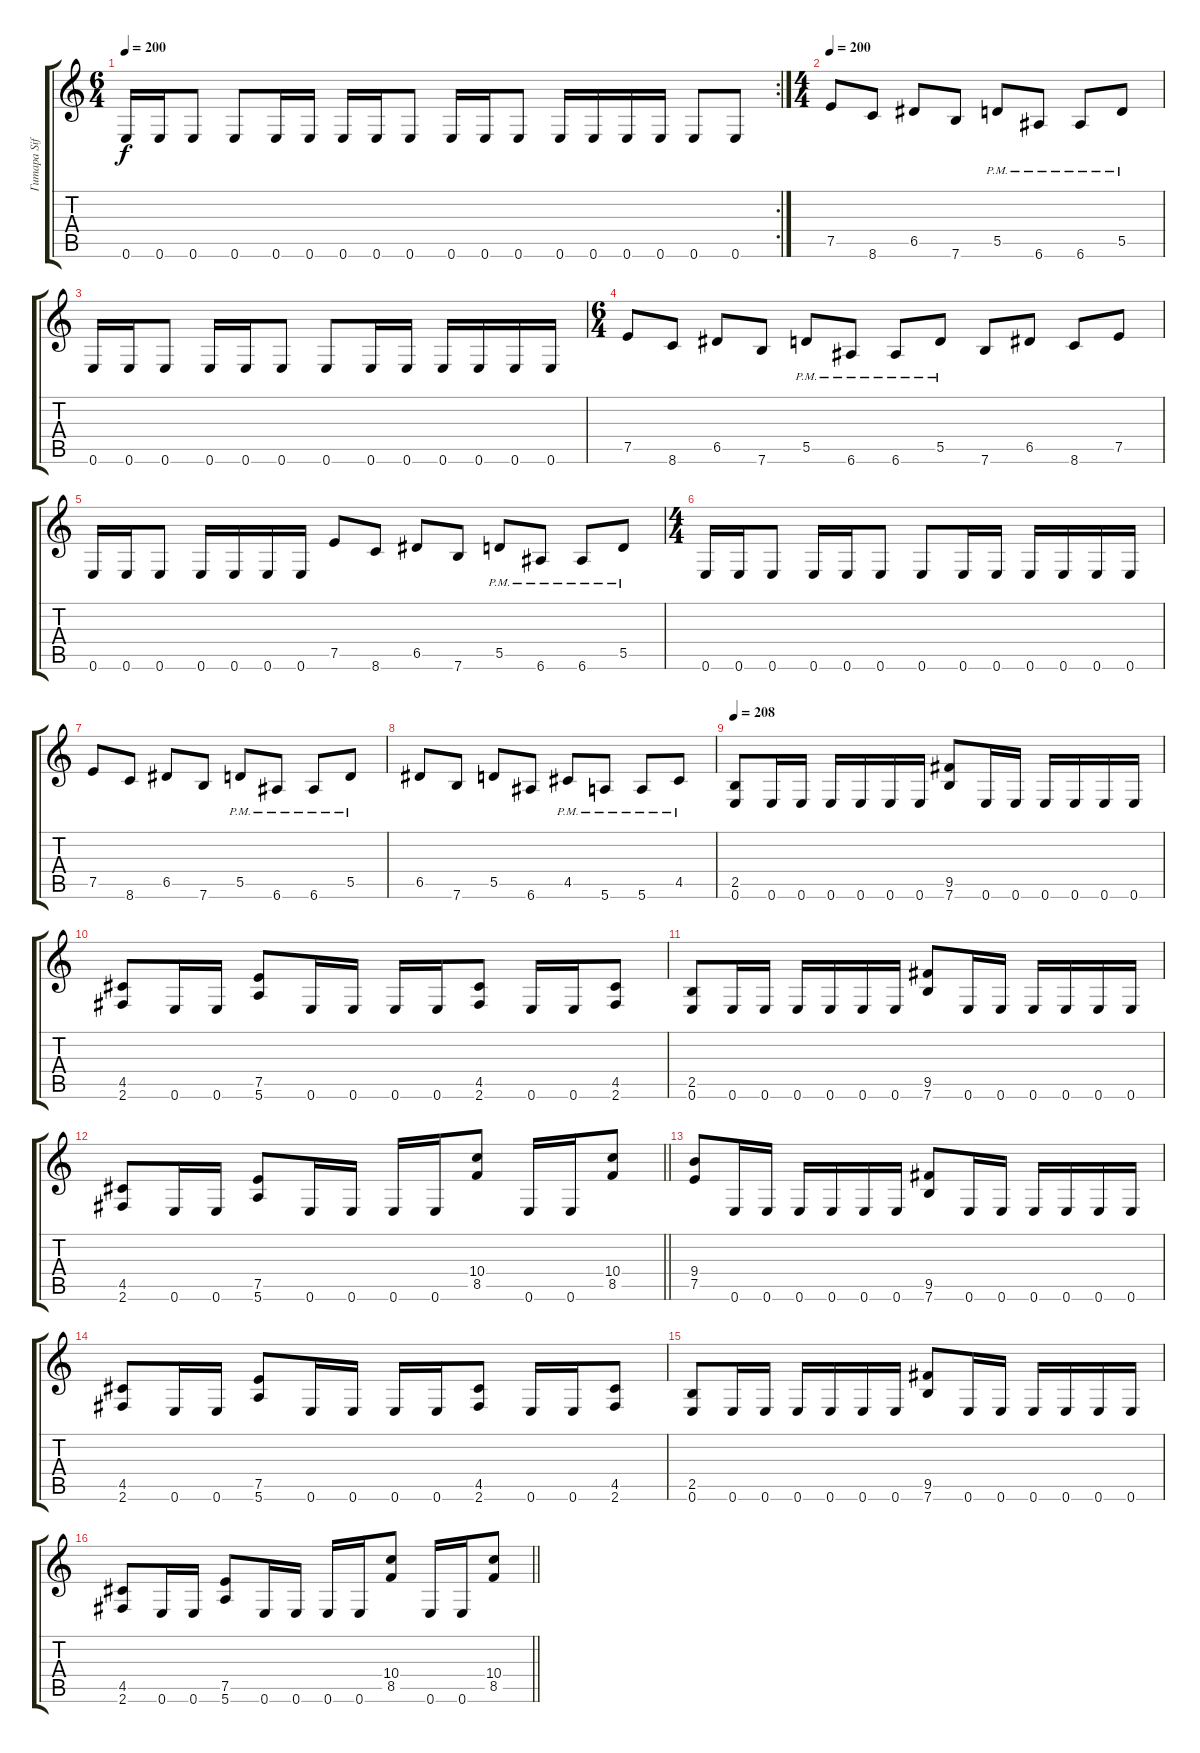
\track ("Гитара Sifringer" "Гитара Sif") {instrument overdrivenguitar}
\staff {score tabs}
\tuning (E4 B3 G3 D3 A2 E2) {hide}
\rc 2
\ts (6 4)
\tempo 200
\clef g2
\ks c
0.6.16{dy f} 0.6.16 0.6.8 0.6.8 0.6.16 0.6.16 0.6.16 0.6.16 0.6.8 0.6.16 0.6.16 0.6.8 0.6.16 0.6.16 0.6.16 0.6.16 0.6.8 0.6.8 |
\ts (4 4)
\tempo 200
7.5.8 8.6.8 6.5.8 7.6.8 5.5{pm}.8 6.6{pm}.8 6.6{pm}.8 5.5{pm}.8 |
0.6.16 0.6.16 0.6.8 0.6.16 0.6.16 0.6.8 0.6.8 0.6.16 0.6.16 0.6.16 0.6.16 0.6.16 0.6.16 |
\ts (6 4)
7.5.8 8.6.8 6.5.8 7.6.8 5.5{pm}.8 6.6{pm}.8 6.6{pm}.8 5.5{pm}.8 7.6.8 6.5.8 8.6.8 7.5.8 |
0.6.16 0.6.16 0.6.8 0.6.16 0.6.16 0.6.16 0.6.16 7.5.8 8.6.8 6.5.8 7.6.8 5.5{pm}.8 6.6{pm}.8 6.6{pm}.8 5.5{pm}.8 |
\ts (4 4)
0.6.16 0.6.16 0.6.8 0.6.16 0.6.16 0.6.8 0.6.8 0.6.16 0.6.16 0.6.16 0.6.16 0.6.16 0.6.16 |
7.5.8 8.6.8 6.5.8 7.6.8 5.5{pm}.8 6.6{pm}.8 6.6{pm}.8 5.5{pm}.8 |
6.5.8 7.6.8 5.5.8 6.6.8 4.5{pm}.8 5.6{pm}.8 5.6{pm}.8 4.5{pm}.8 |
\tempo 208
(2.5 0.6).8 0.6.16 0.6.16 0.6.16 0.6.16 0.6.16 0.6.16 (9.5 7.6).8 0.6.16 0.6.16 0.6.16 0.6.16 0.6.16 0.6.16 |
(4.5 2.6).8 0.6.16 0.6.16 (7.5 5.6).8 0.6.16 0.6.16 0.6.16 0.6.16 (4.5 2.6).8 0.6.16 0.6.16 (4.5 2.6).8 |
(2.5 0.6).8 0.6.16 0.6.16 0.6.16 0.6.16 0.6.16 0.6.16 (9.5 7.6).8 0.6.16 0.6.16 0.6.16 0.6.16 0.6.16 0.6.16 |
\barLineRight lightlight
(4.5 2.6).8 0.6.16 0.6.16 (7.5 5.6).8 0.6.16 0.6.16 0.6.16 0.6.16 (10.4 8.5).8 0.6.16 0.6.16 (10.4 8.5).8 |
(9.4 7.5).8 0.6.16 0.6.16 0.6.16 0.6.16 0.6.16 0.6.16 (9.5 7.6).8 0.6.16 0.6.16 0.6.16 0.6.16 0.6.16 0.6.16 |
(4.5 2.6).8 0.6.16 0.6.16 (7.5 5.6).8 0.6.16 0.6.16 0.6.16 0.6.16 (4.5 2.6).8 0.6.16 0.6.16 (4.5 2.6).8 |
(2.5 0.6).8 0.6.16 0.6.16 0.6.16 0.6.16 0.6.16 0.6.16 (9.5 7.6).8 0.6.16 0.6.16 0.6.16 0.6.16 0.6.16 0.6.16 |
\barLineRight lightlight
(4.5 2.6).8 0.6.16 0.6.16 (7.5 5.6).8 0.6.16 0.6.16 0.6.16 0.6.16 (10.4 8.5).8 0.6.16 0.6.16 (10.4 8.5).8
